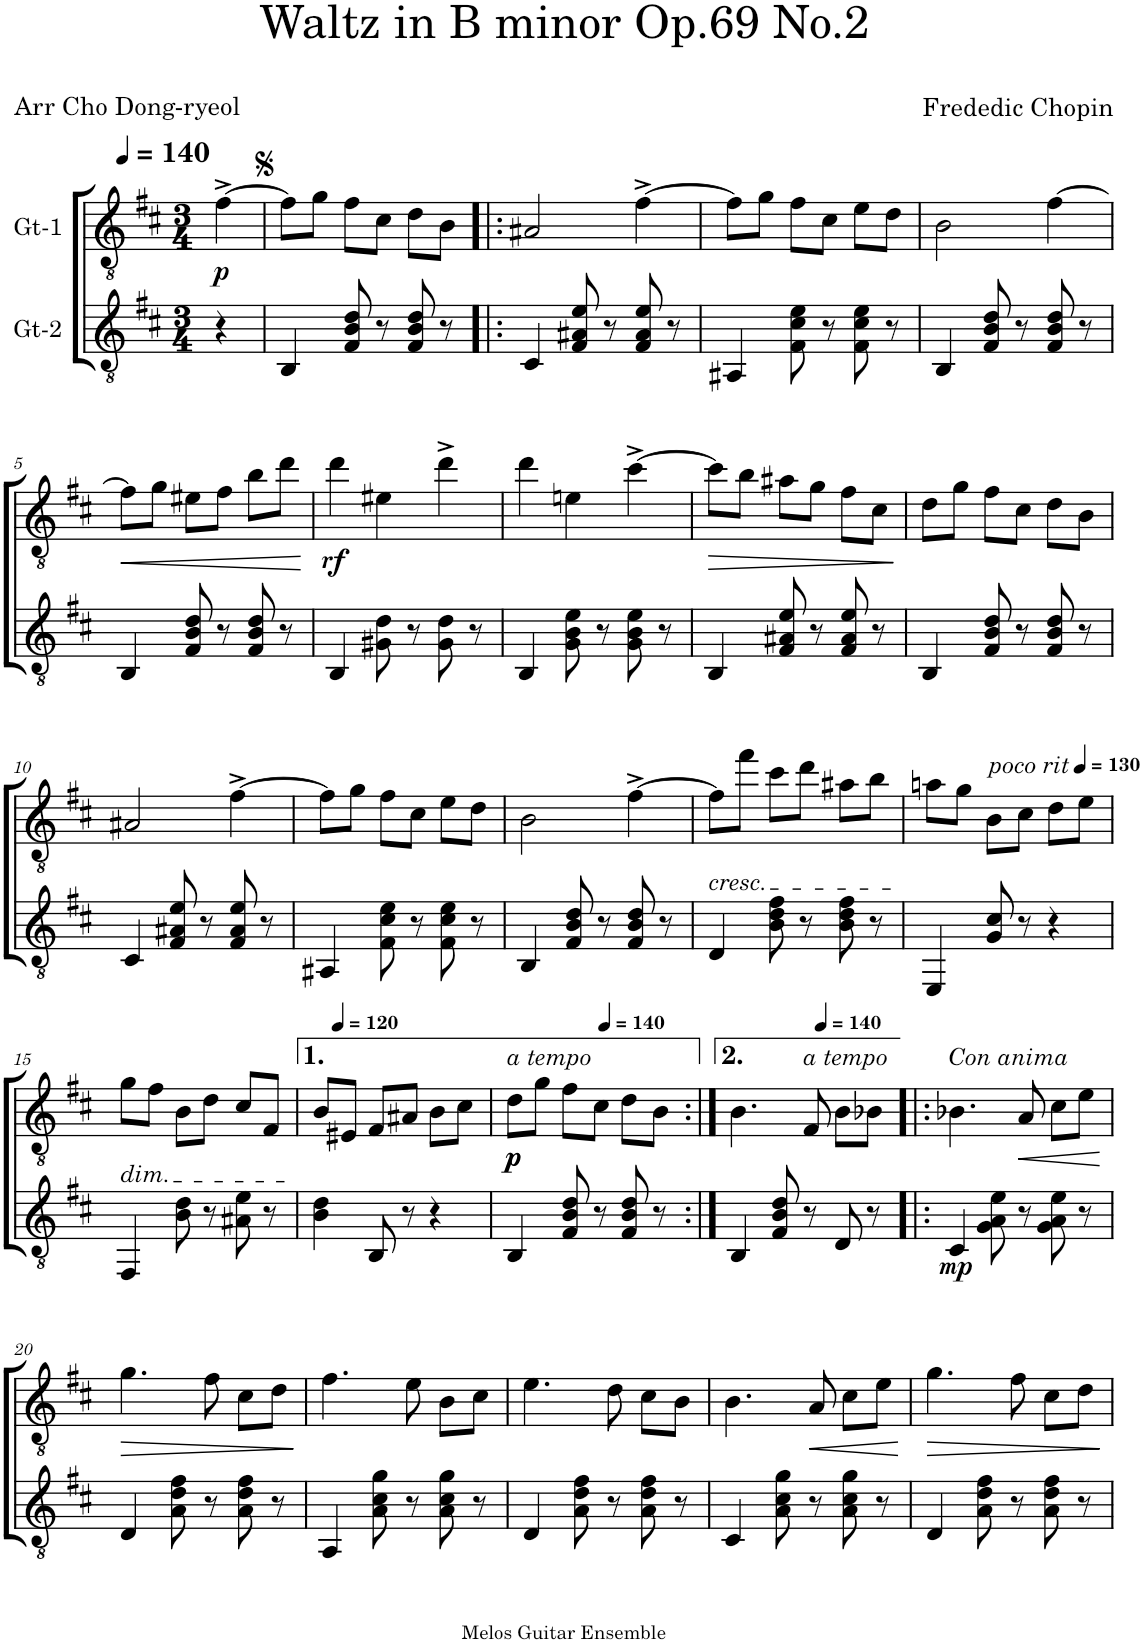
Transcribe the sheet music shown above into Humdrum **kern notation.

**kern	**dynam	**kern	**dynam
*part2	*part2	*part1	*part1
*staff2	*staff2	*staff1	*staff1
*I"Gt-2	*	*I"Gt-1	*
*clefGv2	*	*clefGv2	*
*k[f#c#]	*	*k[f#c#]	*
*M3/4	*	*M3/4	*
*MM140	*	*MM140	*
=	=	=	=
!	!	!	!LO:DY:b
4r	.	[4f#^\	p
=1	=1	=1	=1
4BB/	.	8f#\L]	.
.	.	8g\J	.
8F#/ 8B/ 8d/	.	8f#\L	.
8r	.	8c#\J	.
8F#/ 8B/ 8d/	.	8d\L	.
8r	.	8B\J	.
=2!|:	=2!|:	=2!|:	=2!|:
4C#/	.	2A#X/	.
8F#/ 8A#X/ 8e/	.	.	.
8r	.	.	.
8F#/ 8A#/ 8e/	.	[4f#^\	.
8r	.	.	.
=3	=3	=3	=3
4AA#X/	.	8f#\L]	.
.	.	8g\J	.
8F#\ 8c#\ 8e\	.	8f#\L	.
8r	.	8c#\J	.
8F#\ 8c#\ 8e\	.	8e\L	.
8r	.	8d\J	.
=4	=4	=4	=4
4BB/	.	2B\	.
8F#/ 8B/ 8d/	.	.	.
8r	.	.	.
8F#/ 8B/ 8d/	.	[4f#\	.
8r	.	.	.
!!LO:LB:g=z
=5	=5	=5	=5
!	!	!	!LO:HP:b
4BB/	.	8f#\L]	<
.	.	8g\J	.
8F#/ 8B/ 8d/	.	8e#X\L	.
8r	.	8f#\J	.
8F#/ 8B/ 8d/	.	8b\L	.
8r	.	8dd\J	.
.	.	.	[
=6	=6	=6	=6
!	!	!	!LO:DY:b
4BB/	.	4dd\	rf
8G#X\ 8d\	.	4e#X\	.
8r	.	.	.
8G#\ 8d\	.	4dd^\	.
8r	.	.	.
=7	=7	=7	=7
4BB/	.	4dd\	.
8G\ 8B\ 8e\	.	4en\	.
8r	.	.	.
8G\ 8B\ 8e\	.	[4cc#^\	.
8r	.	.	.
=8	=8	=8	=8
!	!	!	!LO:HP:b
4BB/	.	8cc#\L]	>
.	.	8b\J	.
8F#/ 8A#X/ 8e/	.	8a#X\L	.
8r	.	8g\J	.
8F#/ 8A#/ 8e/	.	8f#\L	.
8r	.	8c#\J	.
.	.	.	]
=9	=9	=9	=9
4BB/	.	8d\L	.
.	.	8g\J	.
8F#/ 8B/ 8d/	.	8f#\L	.
8r	.	8c#\J	.
8F#/ 8B/ 8d/	.	8d\L	.
8r	.	8B\J	.
!!LO:LB:g=z
=10	=10	=10	=10
4C#/	.	2A#X/	.
8F#/ 8A#X/ 8e/	.	.	.
8r	.	.	.
8F#/ 8A#/ 8e/	.	[4f#^\	.
8r	.	.	.
=11	=11	=11	=11
4AA#X/	.	8f#\L]	.
.	.	8g\J	.
8F#\ 8c#\ 8e\	.	8f#\L	.
8r	.	8c#\J	.
8F#\ 8c#\ 8e\	.	8e\L	.
8r	.	8d\J	.
=12	=12	=12	=12
4BB/	.	2B\	.
8F#/ 8B/ 8d/	.	.	.
8r	.	.	.
8F#/ 8B/ 8d/	.	[4f#^\	.
8r	.	.	.
=13	=13	=13	=13
!	!	!LO:TX:b:i:t=cresc.	!
4D/	.	8f#\L]	.
.	.	8ff#\J	.
8B\ 8d\ 8f#\	.	8cc#\L	.
8r	.	8dd\J	.
8B\ 8d\ 8f#\	.	8a#X\L	.
8r	.	8b\J	.
=14	=14	=14	=14
4EE/	.	8an\L	.
.	.	8g\J	.
*	*	*MM130	*
!	!	!LO:TX:a:i:t=poco rit	!
8G/ 8c#/	.	8B\L	.
8r	.	8c#\J	.
4r	.	8d\L	.
.	.	8e\J	.
!!LO:LB:g=z
=15	=15	=15	=15
!	!	!LO:TX:b:i:t=dim.	!
4FF#/	.	8g\L	.
.	.	8f#\J	.
8B\ 8d\	.	8B\L	.
8r	.	8d\J	.
8A#X\ 8e\	.	8c#/L	.
8r	.	8F#/J	.
=16	=16	=16	=16
*	*	*MM120	*
4B\ 4d\	.	8B/L	.
.	.	8E#X/J	.
8BB/	.	8F#/L	.
8r	.	8A#X/J	.
4r	.	8B\L	.
.	.	8c#\J	.
=17	=17	=17	=17
*	*	*MM140	*
!	!	!LO:TX:a:i:t=a tempo	!
!	!	!	!LO:DY:b
!	!	!	!LO:DY:n=1:b
4BB/	.	8d\L	p p
.	.	8g\J	.
8F#/ 8B/ 8d/	.	8f#\L	.
8r	.	8c#\J	.
8F#/ 8B/ 8d/	.	8d\L	.
8r	.	8B\J	.
=18:|!	=18:|!	=18:|!	=18:|!
4BB/	.	4.B\	.
8F#/ 8B/ 8d/	.	.	.
*	*	*MM140	*
!	!	!LO:TX:a:i:t=a tempo	!
8r	.	8F#/	.
8D/	.	8B\L	.
8r	.	8B-X\J	.
=19!|:	=19!|:	=19!|:	=19!|:
!	!	!LO:TX:a:i:t=Con anima	!
!	!LO:DY:b	!	!
4C#/	mp	4.B-X\	.
8G\ 8A\ 8e\	.	.	.
!	!	!	!LO:HP:b
8r	.	8A/	<
8G\ 8A\ 8e\	.	8c#\L	.
8r	.	8e\J	.
.	.	.	[
!!LO:LB:g=z
=20	=20	=20	=20
!	!	!	!LO:HP:b
4D/	.	4.g\	>
8A\ 8d\ 8f#\	.	.	.
8r	.	8f#\	.
8A\ 8d\ 8f#\	.	8c#\L	.
8r	.	8d\J	.
.	.	.	]
=21	=21	=21	=21
4AA/	.	4.f#\	.
8A\ 8c#\ 8g\	.	.	.
8r	.	8e\	.
8A\ 8c#\ 8g\	.	8B\L	.
8r	.	8c#\J	.
=22	=22	=22	=22
4D/	.	4.e\	.
8A\ 8d\ 8f#\	.	.	.
8r	.	8d\	.
8A\ 8d\ 8f#\	.	8c#\L	.
8r	.	8B\J	.
=23	=23	=23	=23
4C#/	.	4.B\	.
8A\ 8c#\ 8g\	.	.	.
!	!	!	!LO:HP:b
8r	.	8A/	<
8A\ 8c#\ 8g\	.	8c#\L	.
8r	.	8e\J	.
.	.	.	[
=24	=24	=24	=24
!	!	!	!LO:HP:b
4D/	.	4.g\	>
8A\ 8d\ 8f#\	.	.	.
8r	.	8f#\	.
8A\ 8d\ 8f#\	.	8c#\L	.
8r	.	8d\J	.
.	.	.	]
=	=	=	=
*-	*-	*-	*-
